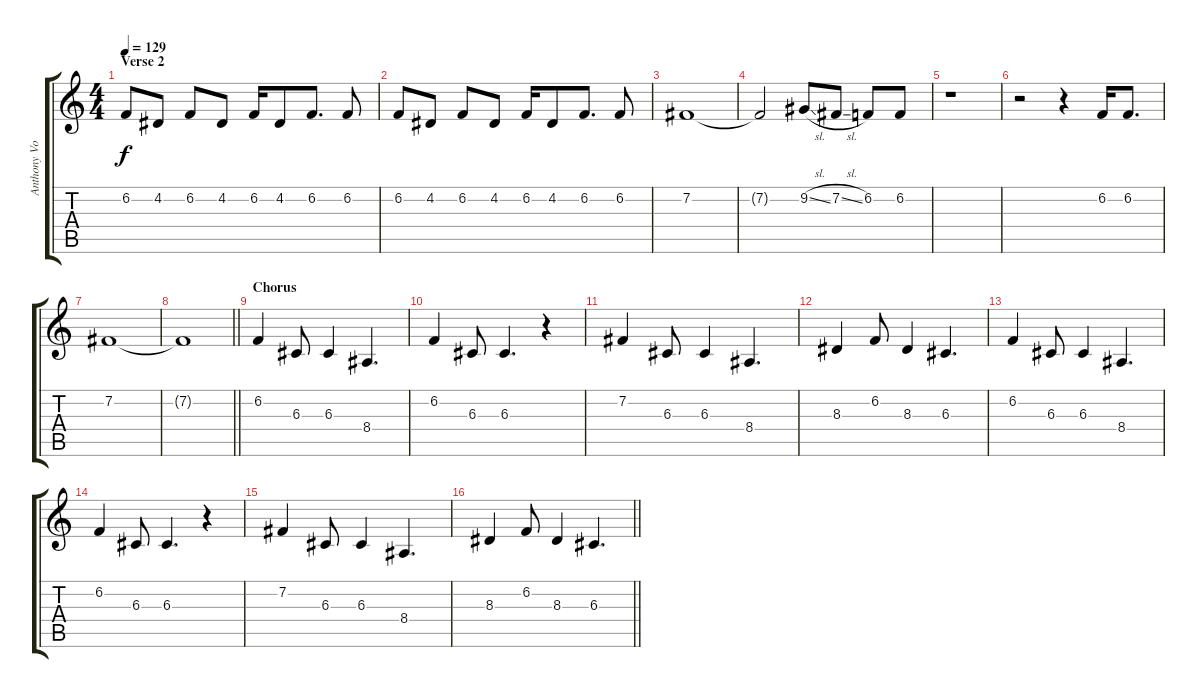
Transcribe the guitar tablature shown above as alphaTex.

\track ("Anthony Voice" "Anthony Vo") {instrument lead1square}
\staff {score tabs}
\tuning (E4 B3 G3 D3 A2 E2) {hide}
\ts (4 4)
\section ("" "Verse 2")
\tempo 129
\clef g2
\ks c
6.2.8{dy f} 4.2.8 6.2.8 4.2.8 6.2.16 4.2.8 6.2.8{d} 6.2.8 |
6.2.8 4.2.8 6.2.8 4.2.8 6.2.16 4.2.8 6.2.8{d} 6.2.8 |
7.2.1 |
7.2{t}.2 9.2{sl}.8 7.2{sl}.8 6.2.8 6.2.8 |
r.1 |
r.2 r.4 6.2.16 6.2.8{d} |
7.2.1 |
\barLineRight lightlight
7.2{t}.1 |
\section ("" "Chorus")
6.2.4 6.3.8 6.3.4 8.4.4{d} |
6.2.4 6.3.8 6.3.4{d} r.4 |
7.2.4 6.3.8 6.3.4 8.4.4{d} |
8.3.4 6.2.8 8.3.4 6.3.4{d} |
6.2.4 6.3.8 6.3.4 8.4.4{d} |
6.2.4 6.3.8 6.3.4{d} r.4 |
7.2.4 6.3.8 6.3.4 8.4.4{d} |
\barLineRight lightlight
8.3.4 6.2.8 8.3.4 6.3.4{d}
